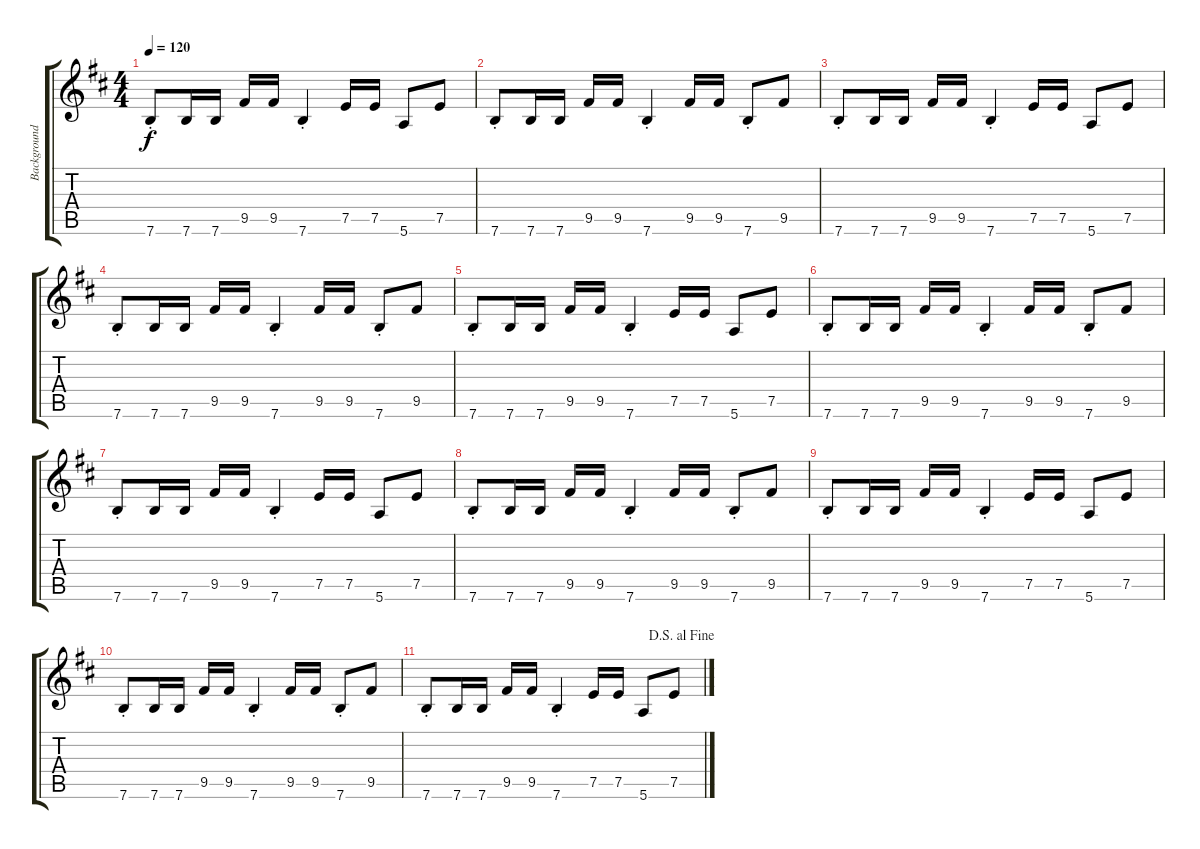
\track ("Background" "Background") {instrument electricguitarmuted}
\staff {score tabs}
\tuning (E4 B3 G3 D3 A2 E2) {hide}
\ts (4 4)
\tempo 120
\clef g2
\ks d
7.6{st}.8{dy f} 7.6.16 7.6.16 9.5.16 9.5.16 7.6{st}.4 7.5.16 7.5.16 5.6.8 7.5.8 |
7.6{st}.8 7.6.16 7.6.16 9.5.16 9.5.16 7.6{st}.4 9.5.16 9.5.16 7.6{st}.8 9.5.8 |
7.6{st}.8 7.6.16 7.6.16 9.5.16 9.5.16 7.6{st}.4 7.5.16 7.5.16 5.6.8 7.5.8 |
7.6{st}.8 7.6.16 7.6.16 9.5.16 9.5.16 7.6{st}.4 9.5.16 9.5.16 7.6{st}.8 9.5.8 |
7.6{st}.8 7.6.16 7.6.16 9.5.16 9.5.16 7.6{st}.4 7.5.16 7.5.16 5.6.8 7.5.8 |
7.6{st}.8 7.6.16 7.6.16 9.5.16 9.5.16 7.6{st}.4 9.5.16 9.5.16 7.6{st}.8 9.5.8 |
7.6{st}.8 7.6.16 7.6.16 9.5.16 9.5.16 7.6{st}.4 7.5.16 7.5.16 5.6.8 7.5.8 |
7.6{st}.8 7.6.16 7.6.16 9.5.16 9.5.16 7.6{st}.4 9.5.16 9.5.16 7.6{st}.8 9.5.8 |
7.6{st}.8 7.6.16 7.6.16 9.5.16 9.5.16 7.6{st}.4 7.5.16 7.5.16 5.6.8 7.5.8 |
7.6{st}.8 7.6.16 7.6.16 9.5.16 9.5.16 7.6{st}.4 9.5.16 9.5.16 7.6{st}.8 9.5.8 |
\jump dalsegnoalfine
7.6{st}.8 7.6.16 7.6.16 9.5.16 9.5.16 7.6{st}.4 7.5.16 7.5.16 5.6.8 7.5.8
